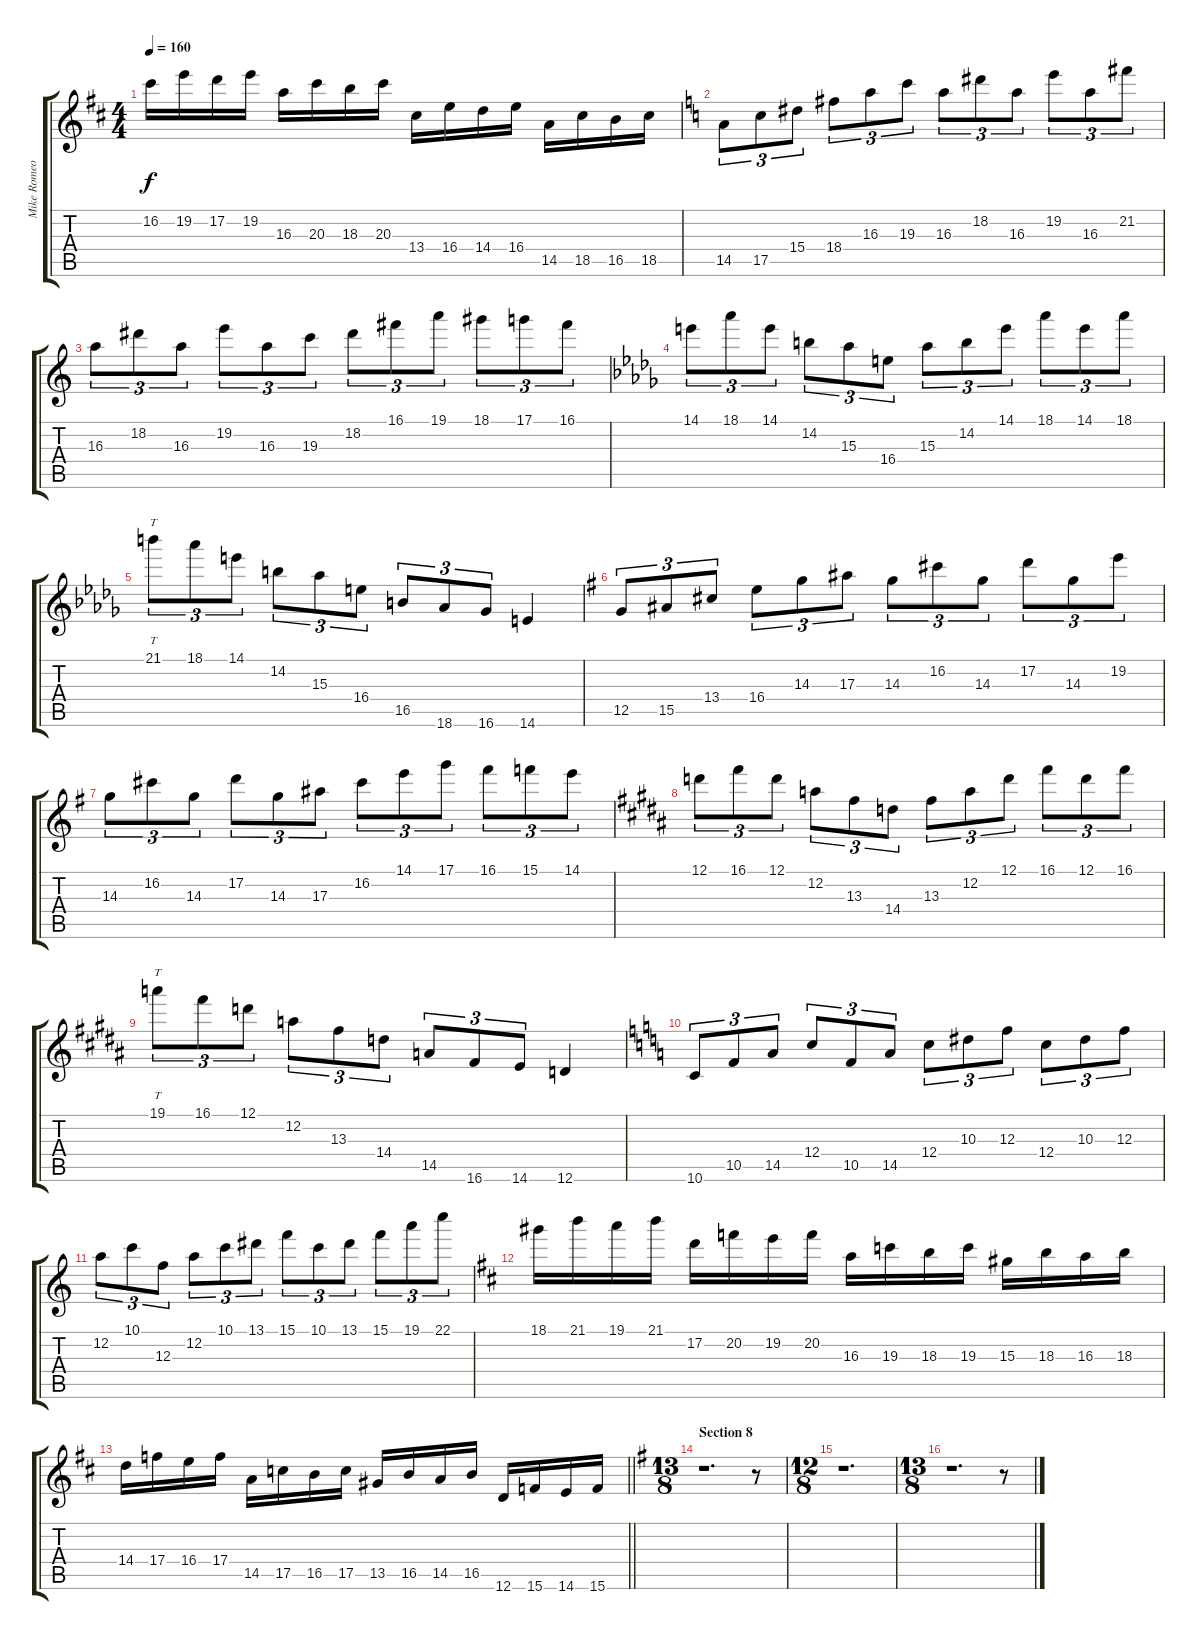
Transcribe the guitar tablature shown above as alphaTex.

\track ("Mike Romeo (lead guitar)" "Mike Romeo") {instrument overdrivenguitar}
\staff {score tabs}
\tuning (D4 A3 F3 C3 G2 D2) {hide}
\ts (4 4)
\tempo 160
\clef g2
\ks bminor
16.2.16{dy f} 19.2.16 17.2.16 19.2.16 16.3.16 20.3.16 18.3.16 20.3.16 13.4.16 16.4.16 14.4.16 16.4.16 14.5.16 18.5.16 16.5.16 18.5.16 |
\ks aminor
14.5.8{tu (3 2)} 17.5.8{tu (3 2)} 15.4.8{tu (3 2)} 18.4.8{tu (3 2)} 16.3.8{tu (3 2)} 19.3.8{tu (3 2)} 16.3.8{tu (3 2)} 18.2.8{tu (3 2)} 16.3.8{tu (3 2)} 19.2.8{tu (3 2)} 16.3.8{tu (3 2)} 21.2.8{tu (3 2)} |
16.3.8{tu (3 2)} 18.2.8{tu (3 2)} 16.3.8{tu (3 2)} 19.2.8{tu (3 2)} 16.3.8{tu (3 2)} 19.3.8{tu (3 2)} 18.2.8{tu (3 2)} 16.1.8{tu (3 2)} 19.1.8{tu (3 2)} 18.1.8{tu (3 2)} 17.1.8{tu (3 2)} 16.1.8{tu (3 2)} |
\ks bbminor
14.1.8{tu (3 2)} 18.1.8{tu (3 2)} 14.1.8{tu (3 2)} 14.2.8{tu (3 2)} 15.3.8{tu (3 2)} 16.4.8{tu (3 2)} 15.3.8{tu (3 2)} 14.2.8{tu (3 2)} 14.1.8{tu (3 2)} 18.1.8{tu (3 2)} 14.1.8{tu (3 2)} 18.1.8{tu (3 2)} |
21.1.8{tt tu (3 2)} 18.1.8{tu (3 2)} 14.1.8{tu (3 2)} 14.2.8{tu (3 2)} 15.3.8{tu (3 2)} 16.4.8{tu (3 2)} 16.5.8{tu (3 2)} 18.6.8{tu (3 2)} 16.6.8{tu (3 2)} 14.6.4 |
\ks eminor
12.5.8{tu (3 2)} 15.5.8{tu (3 2)} 13.4.8{tu (3 2)} 16.4.8{tu (3 2)} 14.3.8{tu (3 2)} 17.3.8{tu (3 2)} 14.3.8{tu (3 2)} 16.2.8{tu (3 2)} 14.3.8{tu (3 2)} 17.2.8{tu (3 2)} 14.3.8{tu (3 2)} 19.2.8{tu (3 2)} |
14.3.8{tu (3 2)} 16.2.8{tu (3 2)} 14.3.8{tu (3 2)} 17.2.8{tu (3 2)} 14.3.8{tu (3 2)} 17.3.8{tu (3 2)} 16.2.8{tu (3 2)} 14.1.8{tu (3 2)} 17.1.8{tu (3 2)} 16.1.8{tu (3 2)} 15.1.8{tu (3 2)} 14.1.8{tu (3 2)} |
\ks g#minor
12.1.8{tu (3 2)} 16.1.8{tu (3 2)} 12.1.8{tu (3 2)} 12.2.8{tu (3 2)} 13.3.8{tu (3 2)} 14.4.8{tu (3 2)} 13.3.8{tu (3 2)} 12.2.8{tu (3 2)} 12.1.8{tu (3 2)} 16.1.8{tu (3 2)} 12.1.8{tu (3 2)} 16.1.8{tu (3 2)} |
19.1.8{tt tu (3 2)} 16.1.8{tu (3 2)} 12.1.8{tu (3 2)} 12.2.8{tu (3 2)} 13.3.8{tu (3 2)} 14.4.8{tu (3 2)} 14.5.8{tu (3 2)} 16.6.8{tu (3 2)} 14.6.8{tu (3 2)} 12.6.4 |
\ks aminor
10.6.8{tu (3 2)} 10.5.8{tu (3 2)} 14.5.8{tu (3 2)} 12.4.8{tu (3 2)} 10.5.8{tu (3 2)} 14.5.8{tu (3 2)} 12.4.8{tu (3 2)} 10.3.8{tu (3 2)} 12.3.8{tu (3 2)} 12.4.8{tu (3 2)} 10.3.8{tu (3 2)} 12.3.8{tu (3 2)} |
12.2.8{tu (3 2)} 10.1.8{tu (3 2)} 12.3.8{tu (3 2)} 12.2.8{tu (3 2)} 10.1.8{tu (3 2)} 13.1.8{tu (3 2)} 15.1.8{tu (3 2)} 10.1.8{tu (3 2)} 13.1.8{tu (3 2)} 15.1.8{tu (3 2)} 19.1.8{tu (3 2)} 22.1.8{tu (3 2)} |
\ks bminor
18.1.16 21.1.16 19.1.16 21.1.16 17.2.16 20.2.16 19.2.16 20.2.16 16.3.16 19.3.16 18.3.16 19.3.16 15.3.16 18.3.16 16.3.16 18.3.16 |
\barLineRight lightlight
14.4.16 17.4.16 16.4.16 17.4.16 14.5.16 17.5.16 16.5.16 17.5.16 13.5.16 16.5.16 14.5.16 16.5.16 12.6.16 15.6.16 14.6.16 15.6.16 |
\ts (13 8)
\section ("" "Section 8")
\ks eminor
r.1{d} r.8 |
\ts (12 8)
r.1{d} |
\ts (13 8)
r.1{d} r.8
